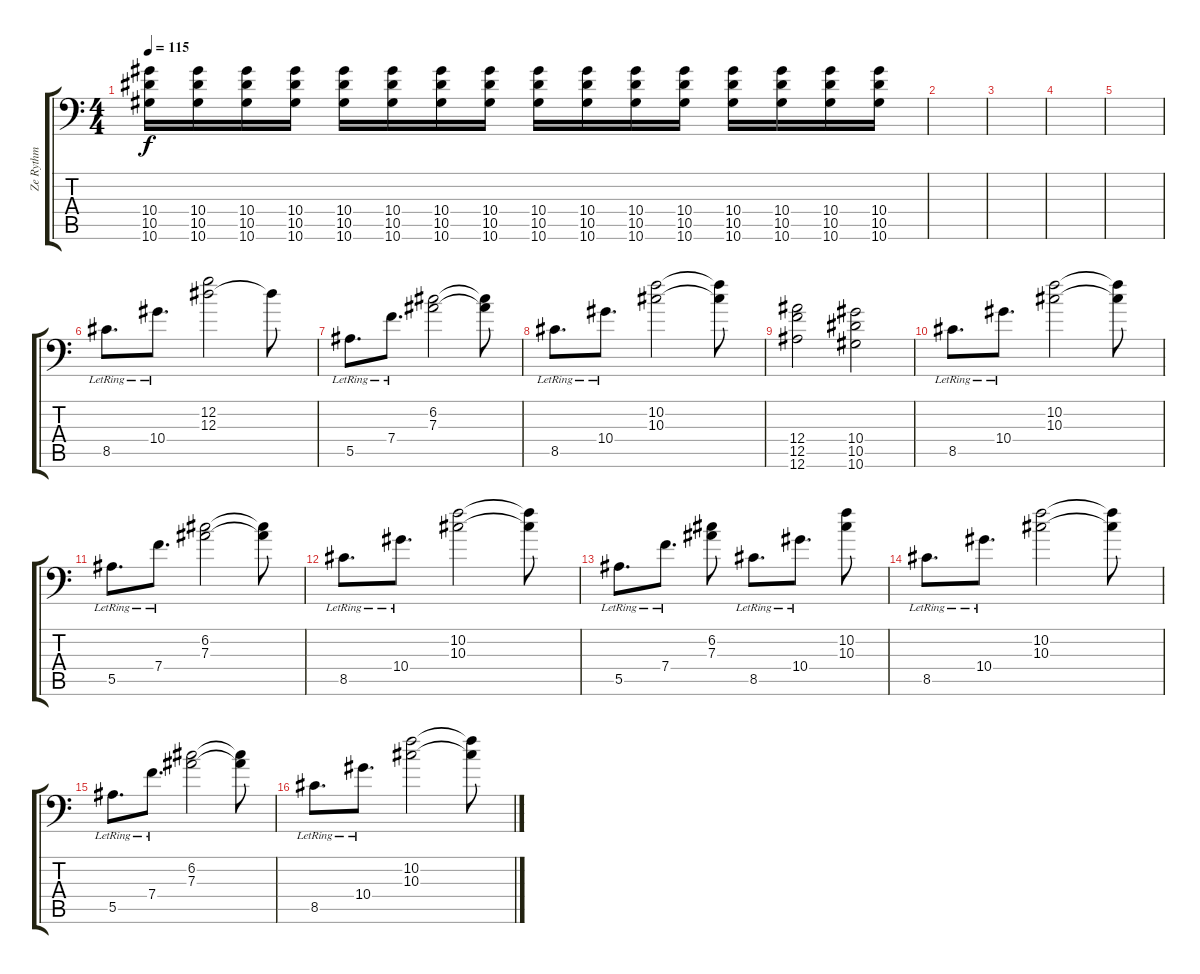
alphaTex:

\track ("Ze Rythm" "Ze Rythm") {instrument overdrivenguitar}
\staff {score tabs}
\tuning (C4 G3 Eb3 Bb2 F2 Bb1) {hide}
\ts (4 4)
\tempo 115
\clef f4
\ks c
(10.4 10.5 10.6).16{dy f} (10.4 10.5 10.6).16 (10.4 10.5 10.6).16 (10.4 10.5 10.6).16 (10.4 10.5 10.6).16 (10.4 10.5 10.6).16 (10.4 10.5 10.6).16 (10.4 10.5 10.6).16 (10.4 10.5 10.6).16 (10.4 10.5 10.6).16 (10.4 10.5 10.6).16 (10.4 10.5 10.6).16 (10.4 10.5 10.6).16 (10.4 10.5 10.6).16 (10.4 10.5 10.6).16 (10.4 10.5 10.6).16 |
|
|
|
|
8.5{lr}.8{d instrument electricguitarjazz} 10.4{lr}.8{d} (12.2 12.3).2 12.3{t}.8 |
5.5{lr}.8{d instrument electricguitarjazz} 7.4{lr}.8{d} (6.2 7.3).2 (6.2{t} 7.3{t}).8 |
8.5{lr}.8{d instrument electricguitarjazz} 10.4{lr}.8{d} (10.2 10.3).2 (10.2{t} 10.3{t}).8 |
(12.4 12.5 12.6).2{instrument distortionguitar} (10.4 10.5 10.6).2 |
8.5{lr}.8{d} 10.4{lr}.8{d} (10.2 10.3).2 (10.2{t} 10.3{t}).8 |
5.5{lr}.8{d} 7.4{lr}.8{d} (6.2 7.3).2 (6.2{t} 7.3{t}).8 |
8.5{lr}.8{d} 10.4{lr}.8{d} (10.2 10.3).2 (10.2{t} 10.3{t}).8 |
5.5{lr}.8{d} 7.4{lr}.8{d} (6.2 7.3).8 8.5{lr}.8{d} 10.4{lr}.8{d} (10.2 10.3).8 |
8.5{lr}.8{d} 10.4{lr}.8{d} (10.2 10.3).2 (10.2{t} 10.3{t}).8 |
5.5{lr}.8{d} 7.4{lr}.8{d} (6.2 7.3).2 (6.2{t} 7.3{t}).8 |
8.5{lr}.8{d} 10.4{lr}.8{d} (10.2 10.3).2 (10.2{t} 10.3{t}).8
